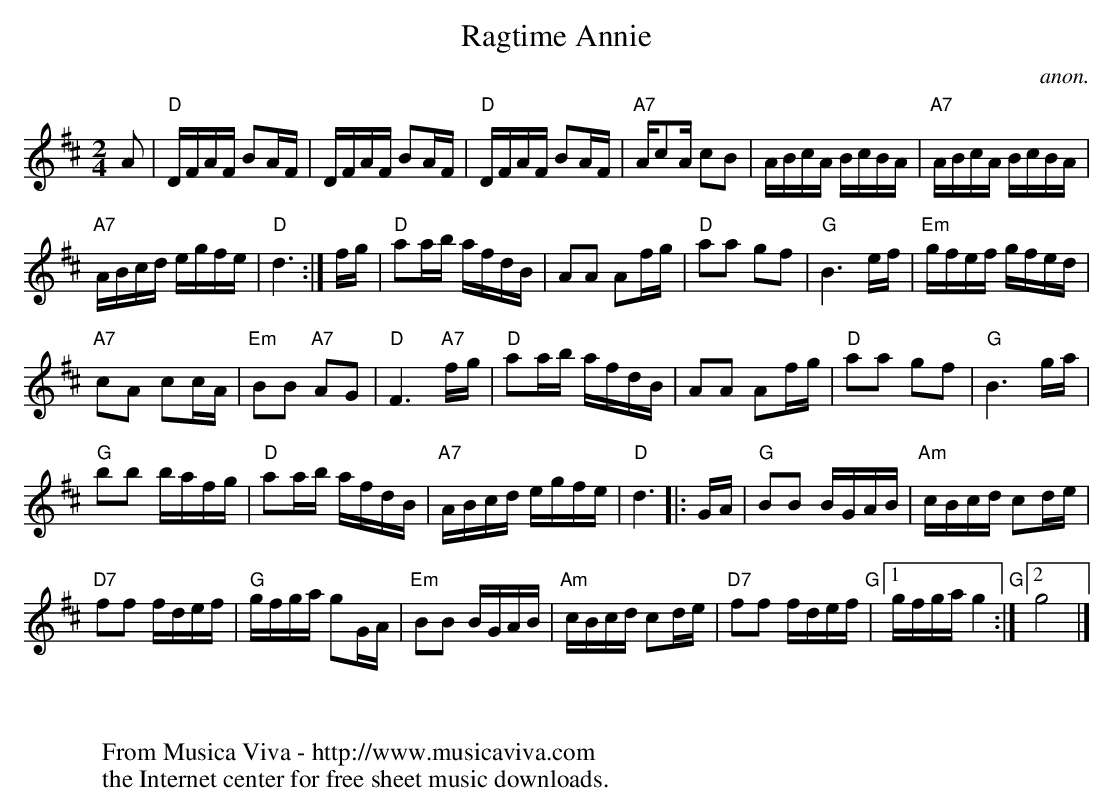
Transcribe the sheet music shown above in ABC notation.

X:1
T:Ragtime Annie
C:anon.
M:2/4
L:1/4
K:D
A/|"D"D/4F/4A/4F/4 B/A/4F/4|D/4F/4A/4F/4 B/A/4F/4|"D"D/4F/4A/4F/4 B/A/4F/4|"A7"A/4c/A/4 c/B/|A/4B/4c/4A/4 B/4c/4B/4A/4|"A7"A/4B/4c/4A/4 B/4c/4B/4A/4|
"A7"A/4B/4c/4d/4 e/4g/4f/4e/4|"D"d3/:|f/4g/4|"D"a/a/4b/4 a/4f/4d/4B/4|A/A/ A/f/4g/4|"D"a/a/ g/f/|"G"B3/e/4f/4|"Em"g/4f/4e/4f/4 g/4f/4e/4d/4|
"A7"c/A/ c/c/4A/4|"Em"B/B/ "A7"A/G/|"D"F3/"A7"f/4g/4|"D"a/a/4b/4 a/4f/4d/4B/4|A/A/ A/f/4g/4|"D"a/a/ g/f/|"G"B3/g/4a/4|
"G"b/b/ b/4a/4f/4g/4|"D"a/a/4b/4 a/4f/4d/4B/4|"A7"A/4B/4c/4d/4 e/4g/4f/4e/4|"D"d3/|:G/4A/4|"G"B/B/ B/4G/4A/4B/4|"Am"c/4B/4c/4d/4 c/d/4e/4|
"D7"f/f/ f/4d/4e/4f/4|"G"g/4f/4g/4a/4 g/G/4A/4|"Em"B/B/ B/4G/4A/4B/4|"Am"c/4B/4c/4d/4 c/d/4e/4|"D7"f/f/ f/4d/4e/4f/4|"G"[1 g/4f/4g/4a/4 g:|"G"[2 g2|]
W:
W:
W:  From Musica Viva - http://www.musicaviva.com
W:  the Internet center for free sheet music downloads.
